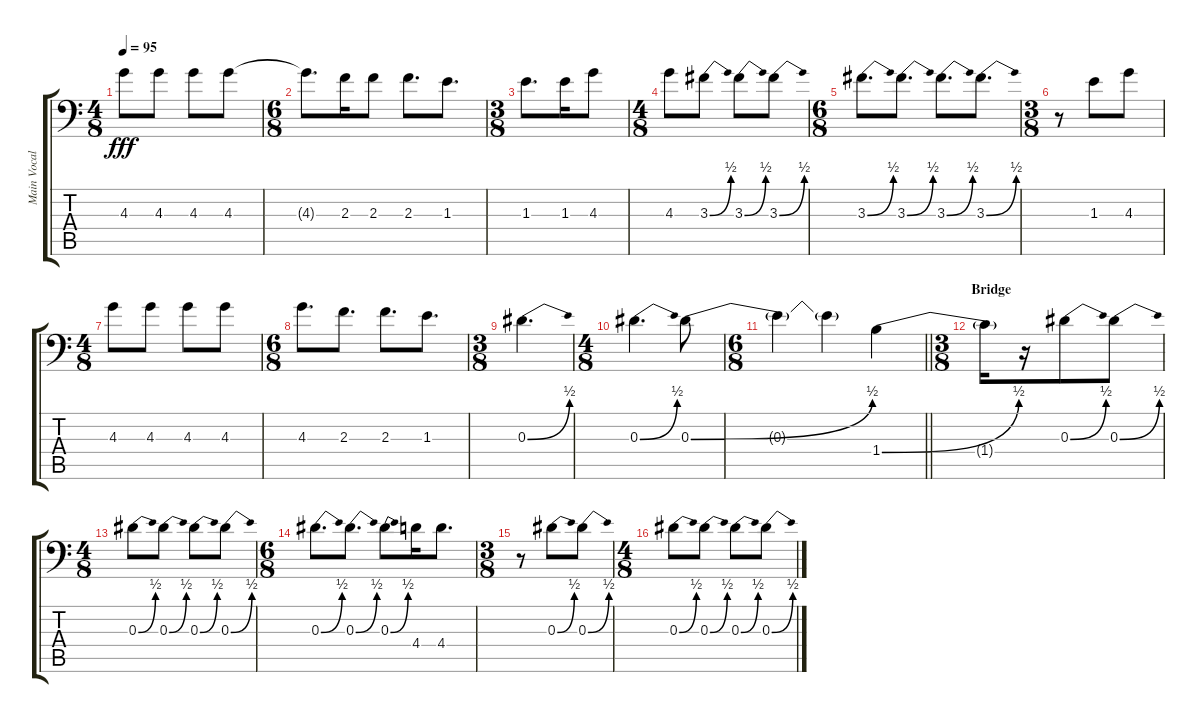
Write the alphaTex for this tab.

\track ("Main Vocal" "Main Vocal") {instrument electricbassfinger}
\staff {score tabs}
\tuning (C4 G3 Eb3 Bb2 F2 Bb1) {hide}
\ts (4 8)
\tempo 95
\clef f4
\ks c
4.3.8{dy fff} 4.3.8 4.3.8 4.3.8 |
\ts (6 8)
4.3{t}.8{d} 2.3.16 2.3.8 2.3.8{d} 1.3.8{d} |
\ts (3 8)
1.3.8{d} 1.3.16 4.3.8 |
\ts (4 8)
4.3.8 3.3{be (bend 0 0 60 2)}.8 3.3{be (bend 0 0 60 2)}.8 3.3{be (bend 0 0 60 2)}.8 |
\ts (6 8)
3.3{be (bend 0 0 60 2)}.8{d} 3.3{be (bend 0 0 60 2)}.8{d} 3.3{be (bend 0 0 60 2)}.8{d} 3.3{be (bend 0 0 60 2)}.8{d} |
\ts (3 8)
r.8 1.3.8 4.3.8 |
\ts (4 8)
4.3.8 4.3.8 4.3.8 4.3.8 |
\ts (6 8)
4.3.8{d} 2.3.8{d} 2.3.8{d} 1.3.8{d} |
\ts (3 8)
0.3{be (bend 0 0 60 2)}.4{d} |
\ts (4 8)
0.3{be (bend 0 0 60 2)}.4{d} 0.3{be (bend 0 0 60 2)}.8 |
\ts (6 8)
\barLineRight lightlight
0.3{t}.4 0.3{t}.4 1.4{be (bend 0 0 60 2)}.4 |
\ts (3 8)
\section ("" "Bridge")
1.4{t}.16 r.16 0.3{be (bend 0 0 60 2)}.8 0.3{be (bend 0 0 60 2)}.8 |
\ts (4 8)
0.3{be (bend 0 0 60 2)}.8 0.3{be (bend 0 0 60 2)}.8 0.3{be (bend 0 0 60 2)}.8 0.3{be (bend 0 0 60 2)}.8 |
\ts (6 8)
0.3{be (bend 0 0 60 2)}.8{d} 0.3{be (bend 0 0 60 2)}.8{d} 0.3{be (bend 0 0 60 2)}.8 4.4.16 4.4.8{d} |
\ts (3 8)
r.8 0.3{be (bend 0 0 60 2)}.8 0.3{be (bend 0 0 60 2)}.8 |
\ts (4 8)
0.3{be (bend 0 0 60 2)}.8 0.3{be (bend 0 0 60 2)}.8 0.3{be (bend 0 0 60 2)}.8 0.3{be (bend 0 0 60 2)}.8
